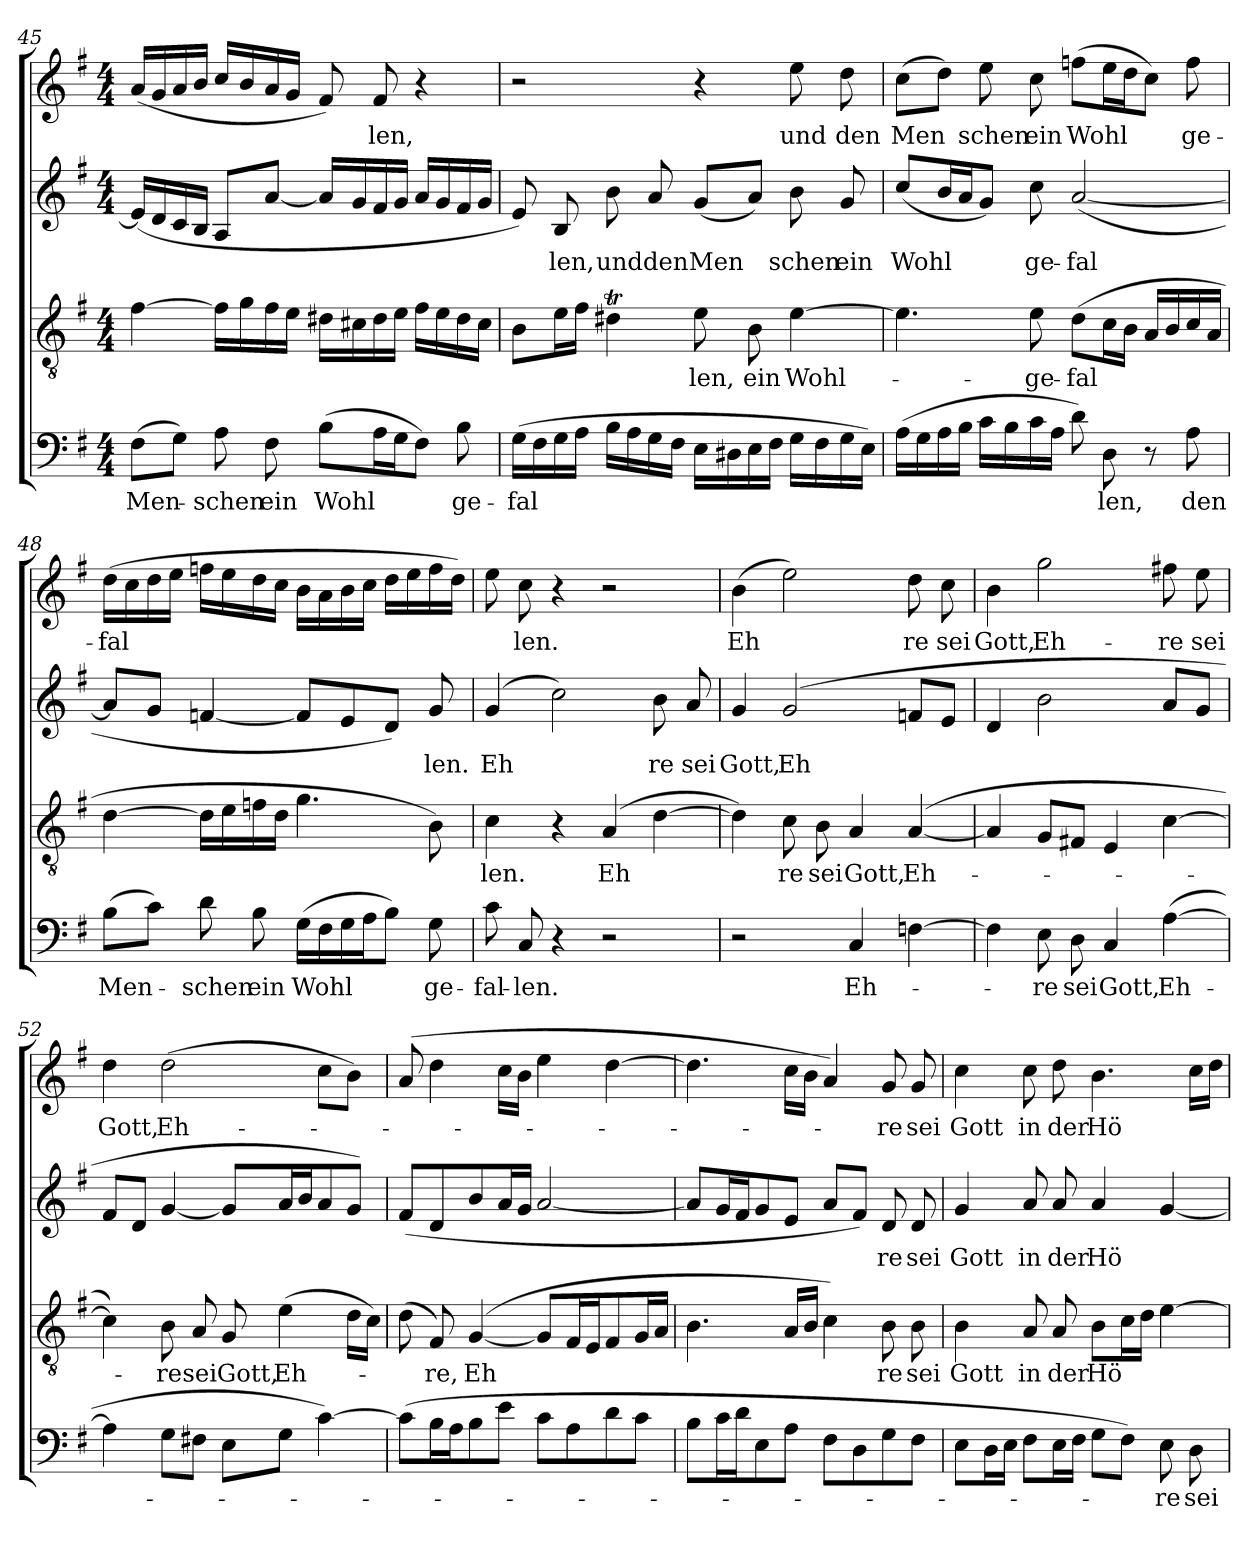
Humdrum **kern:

**kern	**text	**kern	**text	**kern	**text	**kern	**text
*part4	*part4	*part3	*part3	*part2	*part2	*part1	*part1
*staff4	*staff4	*staff3	*staff3	*staff2	*staff2	*staff1	*staff1
!!LO:LB:g=z
*clefF4	*	*clefGv2	*	*clefG2	*	*clefG2	*
*k[f#]	*	*k[f#]	*	*k[f#]	*	*k[f#]	*
*G:	*	*G:	*	*G:	*	*G:	*
*M4/4	*	*M4/4	*	*M4/4	*	*M4/4	*
=45	=45	=45	=45	=45	=45	=45	=45
!	!LO:LY:b	!	!	!	!	!	!
(>8F#\L	Men-	[4f#\	.	(<16e/LL]	.	(<16a/LL	.
.	.	.	.	16d/	.	16g/	.
8G\J)	.	.	.	16c/	.	16a/	.
.	.	.	.	16B/JJ	.	16b/JJ	.
!	!LO:LY:b	!	!	!	!	!	!
8A\	-schen	16f#\LL]	.	8A/L	.	16cc/LL	.
.	.	16g\	.	.	.	16b/	.
!	!LO:LY:b	!	!	!	!	!	!
8F#\	ein	16f#\	.	[8a/J	.	16a/	.
.	.	16e\JJ	.	.	.	16g/JJ	.
!	!LO:LY:b	!	!	!	!	!	!
(>8B\L	Wohl	16d#X\LL	.	16a/LL]	.	8f#/)	.
.	.	16c#X\	.	16g/	.	.	.
!	!	!	!	!	!	!	!LO:LY:b
16A\L	.	16d#\	.	16f#/	.	8f#/	len,
16G\J	.	16e\JJ	.	16g/JJ	.	.	.
8F#\J)	.	16f#\LL	.	16a/LL	.	4r	.
.	.	16e\	.	16g/	.	.	.
!	!LO:LY:b	!	!	!	!	!	!
8B\	ge-	16d#\	.	16f#/	.	.	.
.	.	16c#\JJ	.	16g/JJ	.	.	.
=46	=46	=46	=46	=46	=46	=46	=46
!	!LO:LY:b	!	!	!	!	!	!
(>16G\LL	-fal	8B\L	.	8e/)	.	2r	.
16F#\	.	.	.	.	.	.	.
!	!	!	!	!	!LO:LY:b	!	!
16G\	.	16e\L	.	8B/	-len,	.	.
16A\JJ	.	16f#\JJ	.	.	.	.	.
!	!	!	!	!	!LO:LY:b	!	!
16B\LL	.	4d#Xt\	.	8b\	und	.	.
16A\	.	.	.	.	.	.	.
!	!	!	!	!	!LO:LY:b	!	!
16G\	.	.	.	8a/	den	.	.
16F#\JJ	.	.	.	.	.	.	.
!	!	!	!LO:LY:b	!	!LO:LY:b	!	!
16E\LL	.	8e\	-len,	(<8g/L	Men	4r	.
16D#X\	.	.	.	.	.	.	.
!	!	!	!LO:LY:b	!	!	!	!
16E\	.	8B\	ein	8a/J)	.	.	.
16F#\JJ	.	.	.	.	.	.	.
!	!	!	!LO:LY:b	!	!LO:LY:b	!	!LO:LY:b
16G\LL	.	[4e\	Wohl-	8b\	schen	8ee\	und
16F#\	.	.	.	.	.	.	.
!	!	!	!	!	!LO:LY:b	!	!LO:LY:b
16G\	.	.	.	8g/	ein	8dd\	den
16E\JJ)	.	.	.	.	.	.	.
!!LO:PB:g=z
=47	=47	=47	=47	=47	=47	=47	=47
!	!	!	!	!	!LO:LY:b	!	!LO:LY:b
(>16A\LL	.	4.e\]	.	(<8cc/L	Wohl	(>8cc\L	Men
16G\	.	.	.	.	.	.	.
16A\	.	.	.	16b/L	.	8dd\J)	.
16B\JJ	.	.	.	16a/J	.	.	.
!	!	!	!	!	!	!	!LO:LY:b
16c\LL	.	.	.	8g/J)	.	8ee\	schen
16B\	.	.	.	.	.	.	.
!	!	!	!LO:LY:b	!	!LO:LY:b	!	!LO:LY:b
16c\	.	8e\	-ge-	8cc\	ge-	8cc\	ein
16A\JJ	.	.	.	.	.	.	.
!	!	!	!LO:LY:b	!	!LO:LY:b	!	!LO:LY:b
8d\)	.	(>8d\L	-fal	(<[2a/	-fal	(>8ffn\L	Wohl
!	!LO:LY:b	!	!	!	!	!	!
8D\	len,	16c\L	.	.	.	16ee\L	.
.	.	16B\JJ	.	.	.	16dd\J	.
8r	.	16A/LL	.	.	.	8cc\J)	.
.	.	16B/	.	.	.	.	.
!	!LO:LY:b	!	!	!	!	!	!LO:LY:b
8A\	den	16c/	.	.	.	8ff\	ge-
.	.	16A/JJ	.	.	.	.	.
=48	=48	=48	=48	=48	=48	=48	=48
!	!LO:LY:b	!	!	!	!	!	!LO:LY:b
(>8B\L	Men-	[4d\	.	8a/L]	.	(>16dd\LL	-fal
.	.	.	.	.	.	16cc\	.
8c\J)	.	.	.	8g/J	.	16dd\	.
.	.	.	.	.	.	16ee\JJ	.
!	!LO:LY:b	!	!	!	!	!	!
8d\	-schen	16d\LL]	.	[4fn/	.	16ffn\LL	.
.	.	16e\	.	.	.	16ee\	.
!	!LO:LY:b	!	!	!	!	!	!
8B\	ein	16fn\	.	.	.	16dd\	.
.	.	16d\JJ	.	.	.	16cc\JJ	.
!	!LO:LY:b	!	!	!	!	!	!
(>16G\LL	Wohl	4.g\	.	8f/L]	.	16b\LL	.
16F#\	.	.	.	.	.	16a\	.
16G\	.	.	.	8e/	.	16b\	.
16A\J	.	.	.	.	.	16cc\JJ	.
8B\J)	.	.	.	8d/J)	.	16dd\LL	.
.	.	.	.	.	.	16ee\	.
!	!LO:LY:b	!	!	!	!LO:LY:b	!	!
8G\	ge-	8B\)	.	8g/	len.	16ff\	.
.	.	.	.	.	.	16dd\JJ)	.
!!LO:LB:g=z
=49	=49	=49	=49	=49	=49	=49	=49
!	!LO:LY:b	!	!LO:LY:b	!	!LO:LY:b	!	!
8c\	-fal-	4c\	len.	(<4g/	Eh	8ee\	.
!	!LO:LY:b	!	!	!	!	!	!LO:LY:b
8C/	-len.	.	.	.	.	8cc\	len.
4r	.	4r	.	2cc\)	.	4r	.
!	!	!	!LO:LY:b	!	!	!	!
2r	.	(>4A/	Eh	.	.	2r	.
!	!	!	!	!	!LO:LY:b	!	!
.	.	[4d\	.	8b\	re	.	.
!	!	!	!	!	!LO:LY:b	!	!
.	.	.	.	8a/	sei	.	.
=50	=50	=50	=50	=50	=50	=50	=50
!	!	!	!	!	!LO:LY:b	!	!LO:LY:b
2r	.	4d\])	.	4g/	Gott,	(>4b\	Eh
!	!	!	!LO:LY:b	!	!LO:LY:b	!	!
.	.	8c\	re	(<2g/	Eh	2ee\)	.
!	!	!	!LO:LY:b	!	!	!	!
.	.	8B\	sei	.	.	.	.
!	!LO:LY:b	!	!LO:LY:b	!	!	!	!
4C/	Eh-	4A/	Gott,	.	.	.	.
!	!	!	!LO:LY:b	!	!	!	!LO:LY:b
[4Fn\	.	(>[4A/	Eh-	8fn/L	.	8dd\	re
!	!	!	!	!	!	!	!LO:LY:b
.	.	.	.	8e/J	.	8cc\	sei
=51	=51	=51	=51	=51	=51	=51	=51
!	!	!	!	!	!	!	!LO:LY:b
4F\]	.	4A/]	.	4d/	.	4b\	Gott,
!	!LO:LY:b	!	!	!	!	!	!LO:LY:b
8E\	-re	8G/L	.	2b\	.	2gg\	Eh-
!	!LO:LY:b	!	!	!	!	!	!
8D\	sei	8F#X/J	.	.	.	.	.
!	!LO:LY:b	!	!	!	!	!	!
4C/	Gott,	4E/	.	.	.	.	.
!	!LO:LY:b	!	!	!	!	!	!LO:LY:b
(>[4A\	Eh-	[4c\	.	8a/L	.	8ff#X\	-re
!	!	!	!	!	!	!	!LO:LY:b
.	.	.	.	8g/J	.	8ee\	sei
=52	=52	=52	=52	=52	=52	=52	=52
!	!	!	!	!	!	!	!LO:LY:b
4A\]	.	4c\])	.	8f#/L	.	4dd\	Gott,
.	.	.	.	8d/J	.	.	.
!	!	!	!LO:LY:b	!	!	!	!LO:LY:b
8G\L	.	8B\	-re	[4g/	.	(>2dd\	Eh-
!	!	!	!LO:LY:b	!	!	!	!
8F#X\J	.	8A/	sei	.	.	.	.
!	!	!	!LO:LY:b	!	!	!	!
8E\L	.	8G/	Gott,	8g/L]	.	.	.
!	!	!	!LO:LY:b	!	!	!	!
8G\J	.	(>4e\	Eh-	16a/L	.	.	.
.	.	.	.	16b/J	.	.	.
[4c\)	.	.	.	8a/	.	8cc\L	.
.	.	16d\LL	.	8g/J)	.	8b\J)	.
.	.	16c\JJ)	.	.	.	.	.
!!LO:LB:g=z
=53	=53	=53	=53	=53	=53	=53	=53
(>8c\L]	.	(>8d\	.	(<8f#/L	.	(>8a/	.
!	!	!	!LO:LY:b	!	!	!	!
16B\L	.	8F#/)	-re,	8d/	.	4dd\	.
16A\J	.	.	.	.	.	.	.
!	!	!	!LO:LY:b	!	!	!	!
8B\	.	(<[4G/	Eh	8b/	.	.	.
8e\J	.	.	.	16a/L	.	16cc\LL	.
.	.	.	.	16g/JJ	.	16b\JJ	.
8c\L	.	8G/L]	.	[2a/	.	4ee\	.
8A\	.	16F#/L	.	.	.	.	.
.	.	16E/J	.	.	.	.	.
8d\	.	8F#/	.	.	.	[4dd\	.
8c\J	.	16G/L	.	.	.	.	.
.	.	16A/JJ	.	.	.	.	.
=54	=54	=54	=54	=54	=54	=54	=54
8B\L	.	4.B\	.	8a/L]	.	4.dd\]	.
16c\L	.	.	.	16g/L	.	.	.
16d\J	.	.	.	16f#/J	.	.	.
8E\	.	.	.	8g/	.	.	.
8A\J	.	16A/LL	.	8e/J	.	16cc\LL	.
.	.	16B/JJ	.	.	.	16b\JJ	.
8F#\L	.	4c\)	.	8a/L	.	4a/)	.
8D\	.	.	.	8f#/J)	.	.	.
!	!	!	!LO:LY:b	!	!LO:LY:b	!	!LO:LY:b
8G\	.	8B\	re	8d/	re	8g/	-re
!	!	!	!LO:LY:b	!	!LO:LY:b	!	!LO:LY:b
8F#\J	.	8B\	sei	8d/	sei	8g/	sei
=55	=55	=55	=55	=55	=55	=55	=55
!	!	!	!LO:LY:b	!	!LO:LY:b	!	!LO:LY:b
8E\L	.	4B\	Gott	4g/	Gott	4cc\	Gott
16D\L	.	.	.	.	.	.	.
16E\JJ	.	.	.	.	.	.	.
!	!	!	!LO:LY:b	!	!LO:LY:b	!	!LO:LY:b
8F#\L	.	8A/	in	8a/	in	8cc\	in
!	!	!	!LO:LY:b	!	!LO:LY:b	!	!LO:LY:b
16E\L	.	8A/	der	8a/	der	8dd\	der
16F#\JJ	.	.	.	.	.	.	.
!	!	!	!LO:LY:b	!	!LO:LY:b	!	!LO:LY:b
8G\L	.	8B\L	Hö	4a/	Hö	4.b\	Hö
8F#\J)	.	16c\L	.	.	.	.	.
.	.	16d\JJ	.	.	.	.	.
!	!LO:LY:b	!	!	!	!	!	!
8E\	-re	[4e\	.	[4g/	.	.	.
!	!LO:LY:b	!	!	!	!	!	!
8D\	sei	.	.	.	.	16cc\LL	.
.	.	.	.	.	.	16dd\JJ	.
=	=	=	=	=	=	=	=
*-	*-	*-	*-	*-	*-	*-	*-
